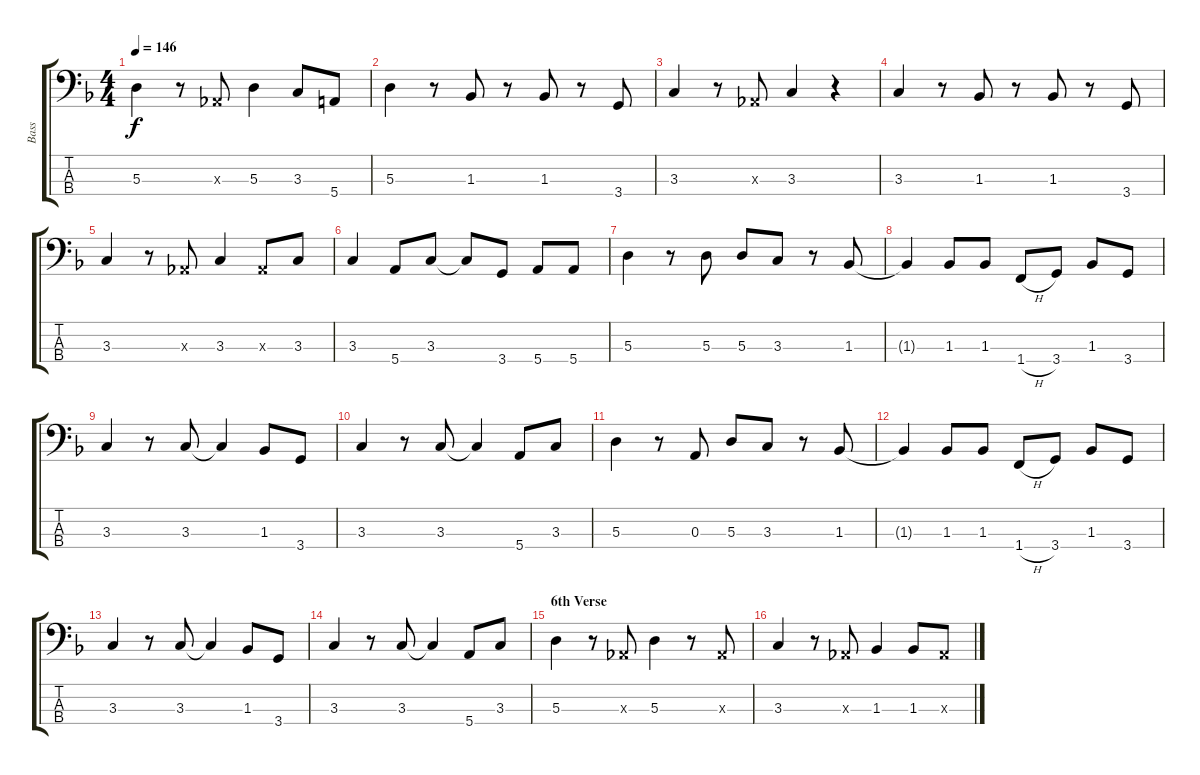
\track ("Bass" "Bass") {instrument electricbassfinger}
\staff {score tabs}
\tuning (G2 D2 A1 E1) {hide}
\ts (4 4)
\tempo 146
\clef f4
\ks f
5.3.4{dy f} r.8 -1.3{x}.8 5.3.4 3.3.8 5.4.8 |
5.3.4 r.8 1.3.8 r.8 1.3.8 r.8 3.4.8 |
3.3.4 r.8 -1.3{x}.8 3.3.4 r.4 |
3.3.4 r.8 1.3.8 r.8 1.3.8 r.8 3.4.8 |
3.3.4 r.8 -1.3{x}.8 3.3.4 -1.3{x}.8 3.3.8 |
3.3.4 5.4.8 3.3.8 3.3{t}.8 3.4.8 5.4.8 5.4.8 |
5.3.4 r.8 5.3.8 5.3.8 3.3.8 r.8 1.3.8 |
1.3{t}.4 1.3.8 1.3.8 1.4{h}.8 3.4.8 1.3.8 3.4.8 |
3.3.4 r.8 3.3.8 3.3{t}.4 1.3.8 3.4.8 |
3.3.4 r.8 3.3.8 3.3{t}.4 5.4.8 3.3.8 |
5.3.4 r.8 0.3.8 5.3.8 3.3.8 r.8 1.3.8 |
1.3{t}.4 1.3.8 1.3.8 1.4{h}.8 3.4.8 1.3.8 3.4.8 |
3.3.4 r.8 3.3.8 3.3{t}.4 1.3.8 3.4.8 |
3.3.4 r.8 3.3.8 3.3{t}.4 5.4.8 3.3.8 |
\section ("" "6th Verse")
5.3.4 r.8 -1.3{x}.8 5.3.4 r.8 -1.3{x}.8 |
3.3.4 r.8 -1.3{x}.8 1.3.4 1.3.8 -1.3{x}.8
